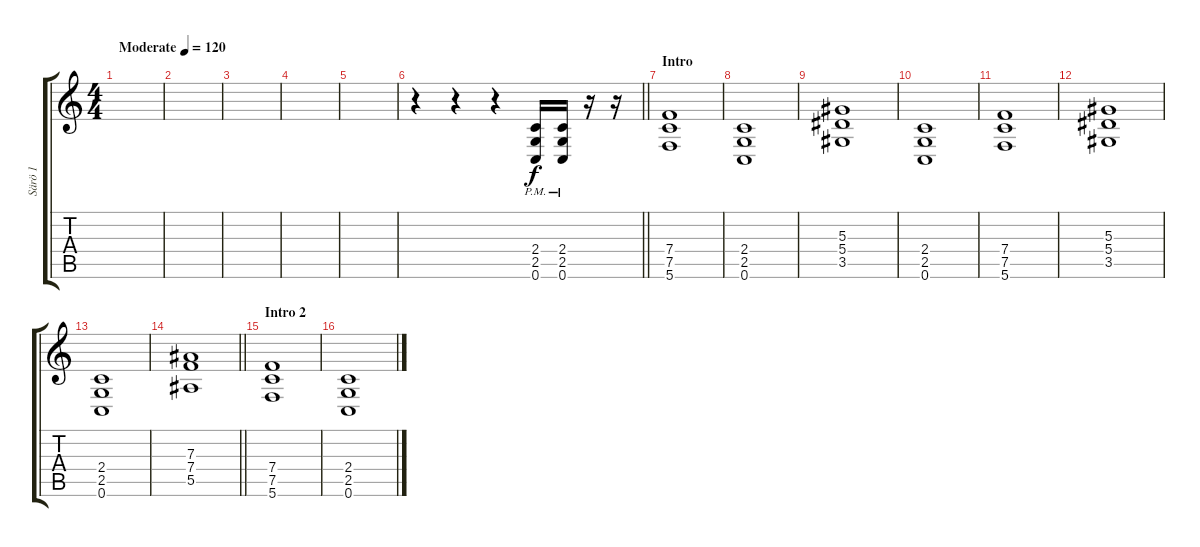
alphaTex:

\track ("Särö 1" "Särö 1") {instrument distortionguitar}
\staff {score tabs}
\tuning (C4 G3 Eb3 Bb2 F2 C2) {hide}
\ts (4 4)
\tempo (120 "Moderate")
\clef g2
\ks c
|
|
|
|
|
\barLineRight lightlight
r.4 r.4 r.4 (2.4{pm} 2.5{pm} 0.6{pm}).16 (2.4{pm} 2.5{pm} 0.6{pm}).16 r.16 r.16 |
\section ("" "Intro")
(7.4 7.5 5.6).1 |
(2.4 2.5 0.6).1 |
(5.3 5.4 3.5).1 |
(2.4 2.5 0.6).1 |
(7.4 7.5 5.6).1 |
(5.3 5.4 3.5).1 |
(2.4 2.5 0.6).1 |
\barLineRight lightlight
(7.3 7.4 5.5).1 |
\section ("" "Intro 2")
(7.4 7.5 5.6).1 |
(2.4 2.5 0.6).1
